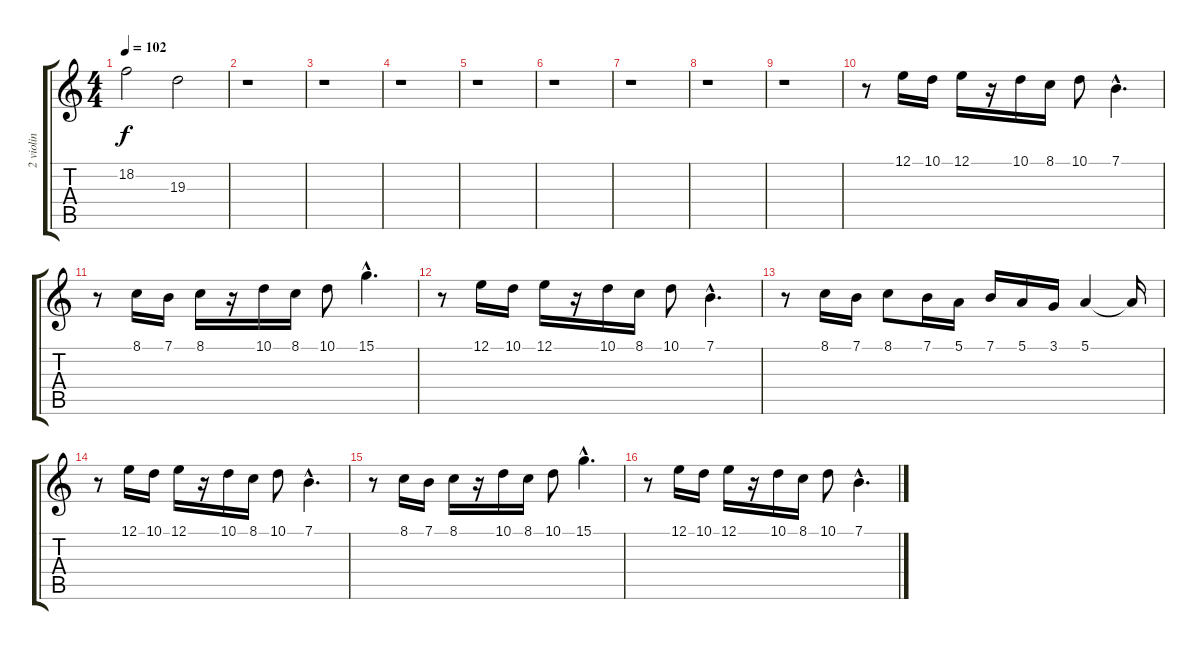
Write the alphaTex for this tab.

\track ("2 violin" "2 violin") {instrument stringensemble1}
\staff {score tabs}
\tuning (E4 B3 G3 D3 A2 E2) {hide}
\ts (4 4)
\tempo 102
\clef g2
\ks c
18.2{t}.2{dy f} 19.3.2 |
r.1 |
r.1 |
r.1 |
r.1 |
r.1 |
r.1 |
r.1 |
r.1 |
r.8 12.1.16 10.1.16 12.1.16 r.16 10.1.16 8.1.16 10.1.8 7.1{hac}.4{d} |
r.8 8.1.16 7.1.16 8.1.16 r.16 10.1.16 8.1.16 10.1.8 15.1{hac}.4{d} |
r.8 12.1.16 10.1.16 12.1.16 r.16 10.1.16 8.1.16 10.1.8 7.1{hac}.4{d} |
r.8 8.1.16 7.1.16 8.1.8 7.1.16 5.1.16 7.1.16 5.1.16 3.1.16 5.1.4 5.1{t}.16 |
r.8 12.1.16 10.1.16 12.1.16 r.16 10.1.16 8.1.16 10.1.8 7.1{hac}.4{d} |
r.8 8.1.16 7.1.16 8.1.16 r.16 10.1.16 8.1.16 10.1.8 15.1{hac}.4{d} |
r.8 12.1.16 10.1.16 12.1.16 r.16 10.1.16 8.1.16 10.1.8 7.1{hac}.4{d}
